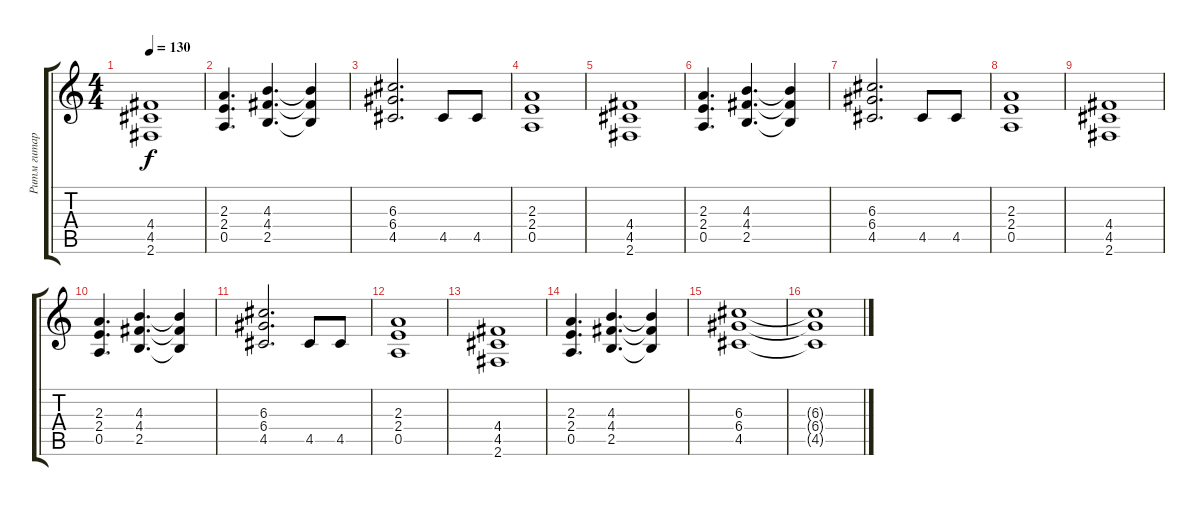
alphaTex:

\track ("Ритм гитара" "Ритм гитар") {instrument distortionguitar}
\staff {score tabs}
\tuning (E4 B3 G3 D3 A2 E2) {hide}
\ts (4 4)
\tempo 130
\clef g2
\ks c
(4.4 4.5 2.6).1{dy f} |
(2.3 2.4 0.5).4{d} (4.3 4.4 2.5).4{d} (4.3{t} 4.4{t} 2.5{t}).4 |
(6.3 6.4 4.5).2{d} 4.5.8 4.5.8 |
(2.3 2.4 0.5).1 |
(4.4 4.5 2.6).1 |
(2.3 2.4 0.5).4{d} (4.3 4.4 2.5).4{d} (4.3{t} 4.4{t} 2.5{t}).4 |
(6.3 6.4 4.5).2{d} 4.5.8 4.5.8 |
(2.3 2.4 0.5).1 |
(4.4 4.5 2.6).1 |
(2.3 2.4 0.5).4{d} (4.3 4.4 2.5).4{d} (4.3{t} 4.4{t} 2.5{t}).4 |
(6.3 6.4 4.5).2{d} 4.5.8 4.5.8 |
(2.3 2.4 0.5).1 |
(4.4 4.5 2.6).1 |
(2.3 2.4 0.5).4{d} (4.3 4.4 2.5).4{d} (4.3{t} 4.4{t} 2.5{t}).4 |
(6.3 6.4 4.5).1{volume 2} |
(6.3{t} 6.4{t} 4.5{t}).1
